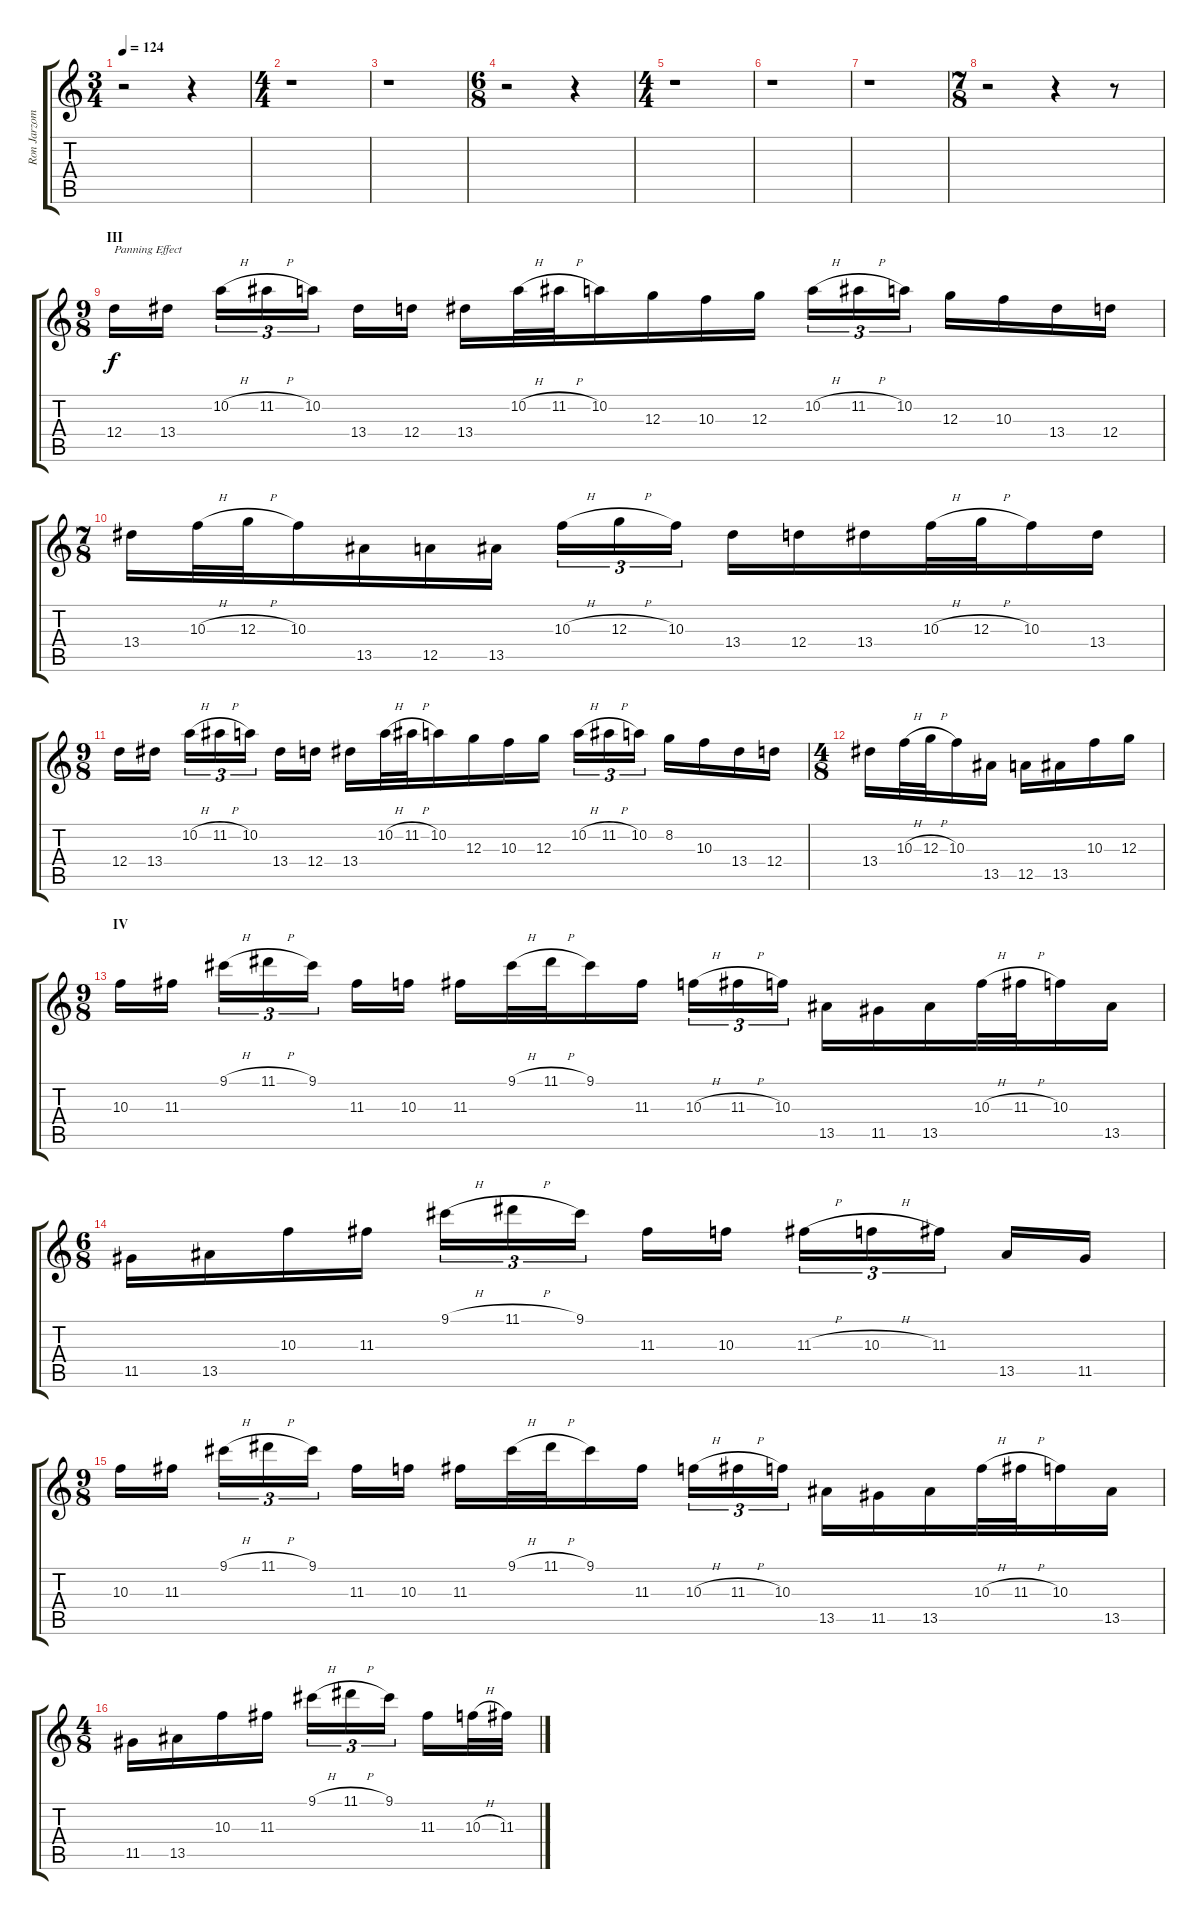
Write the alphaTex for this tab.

\track ("Ron Jarzombek" "Ron Jarzom") {instrument overdrivenguitar}
\staff {score tabs}
\tuning (E4 B3 G3 D3 A2 E2) {hide}
\ts (3 4)
\tempo 124
\clef g2
\ks c
r.2{dy f} r.4 |
\ts (4 4)
r.1 |
r.1 |
\ts (6 8)
r.2 r.4 |
\ts (4 4)
r.1 |
r.1 |
r.1 |
\ts (7 8)
r.2{volume 0} r.4 r.8 |
\ts (9 8)
\section ("" "III")
12.4.16{txt "Panning Effect" volume 11 balance 8} 13.4.16 10.2{h}.16{tu (3 2)} 11.2{h}.16{tu (3 2)} 10.2.16{tu (3 2)} 13.4.16 12.4.16 13.4.16 10.2{h}.32 11.2{h}.32 10.2.16 12.3.16 10.3.16 12.3.16 10.2{h}.16{tu (3 2)} 11.2{h}.16{tu (3 2)} 10.2.16{tu (3 2)} 12.3.16 10.3.16 13.4.16 12.4.16 |
\ts (7 8)
13.4.16 10.3{h}.32 12.3{h}.32 10.3.16 13.5.16 12.5.16 13.5.16 10.3{h}.16{tu (3 2)} 12.3{h}.16{tu (3 2)} 10.3.16{tu (3 2)} 13.4.16 12.4.16 13.4.16 10.3{h}.32 12.3{h}.32 10.3.16 13.4.16 |
\ts (9 8)
12.4.16{volume 0} 13.4.16 10.2{h}.16{tu (3 2)} 11.2{h}.16{tu (3 2)} 10.2.16{tu (3 2)} 13.4.16 12.4.16 13.4.16 10.2{h}.32 11.2{h}.32 10.2.16 12.3.16 10.3.16 12.3.16 10.2{h}.16{tu (3 2)} 11.2{h}.16{tu (3 2)} 10.2.16{tu (3 2)} 8.2.16 10.3.16 13.4.16 12.4.16 |
\ts (4 8)
13.4.16 10.3{h}.32 12.3{h}.32 10.3.16 13.5.16 12.5.16 13.5.16 10.3.16 12.3.16 |
\ts (9 8)
\section ("" "IV")
10.3.16{volume 11 balance 4} 11.3.16 9.1{h}.16{tu (3 2)} 11.1{h}.16{tu (3 2)} 9.1.16{tu (3 2)} 11.3.16 10.3.16 11.3.16 9.1{h}.32 11.1{h}.32 9.1.16 11.3.16 10.3{h}.16{tu (3 2)} 11.3{h}.16{tu (3 2)} 10.3.16{tu (3 2)} 13.5.16 11.5.16 13.5.16 10.3{h}.32 11.3{h}.32 10.3.16 13.5.16 |
\ts (6 8)
11.5.16 13.5.16 10.3.16 11.3.16 9.1{h}.16{tu (3 2)} 11.1{h}.16{tu (3 2)} 9.1.16{tu (3 2)} 11.3.16 10.3.16 11.3{h}.16{tu (3 2)} 10.3{h}.16{tu (3 2)} 11.3.16{tu (3 2)} 13.5.16 11.5.16 |
\ts (9 8)
10.3.16 11.3.16 9.1{h}.16{tu (3 2)} 11.1{h}.16{tu (3 2)} 9.1.16{tu (3 2)} 11.3.16 10.3.16 11.3.16 9.1{h}.32 11.1{h}.32 9.1.16 11.3.16 10.3{h}.16{tu (3 2)} 11.3{h}.16{tu (3 2)} 10.3.16{tu (3 2)} 13.5.16 11.5.16 13.5.16 10.3{h}.32 11.3{h}.32 10.3.16 13.5.16 |
\ts (4 8)
11.5.16 13.5.16 10.3.16 11.3.16 9.1{h}.16{tu (3 2)} 11.1{h}.16{tu (3 2)} 9.1.16{tu (3 2)} 11.3.16 10.3{h}.32 11.3.32
